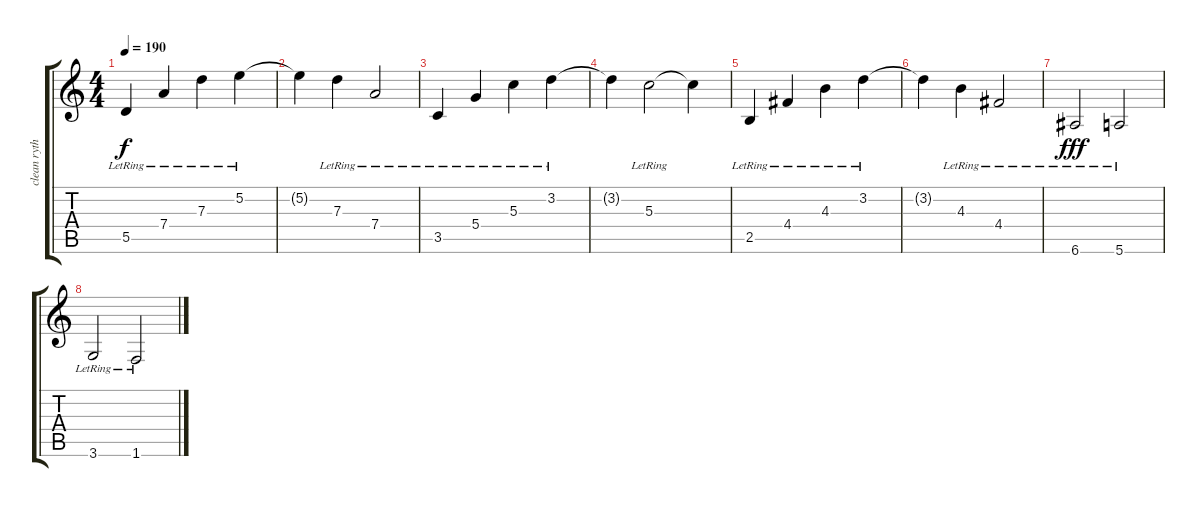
\track ("clean rythm 2" "clean ryth") {instrument electricguitarclean}
\staff {score tabs}
\tuning (E4 B3 G3 D3 A2 E2) {hide}
\ts (4 4)
\tempo 190
\clef g2
\ks c
5.5{lr}.4{dy f} 7.4{lr}.4 7.3{lr}.4 5.2{lr}.4 |
5.2{t}.4 7.3{lr}.4 7.4{lr}.2 |
3.5{lr}.4 5.4{lr}.4 5.3{lr}.4 3.2{lr}.4 |
3.2{t}.4 5.3{lr}.2 5.3{t}.4 |
2.5{lr}.4 4.4{lr}.4 4.3{lr}.4 3.2{lr}.4 |
3.2{t}.4 4.3{lr}.4 4.4{lr}.2 |
6.6{lr}.2{dy fff} 5.6{lr}.2 |
3.6{lr}.2 1.6{lr}.2
